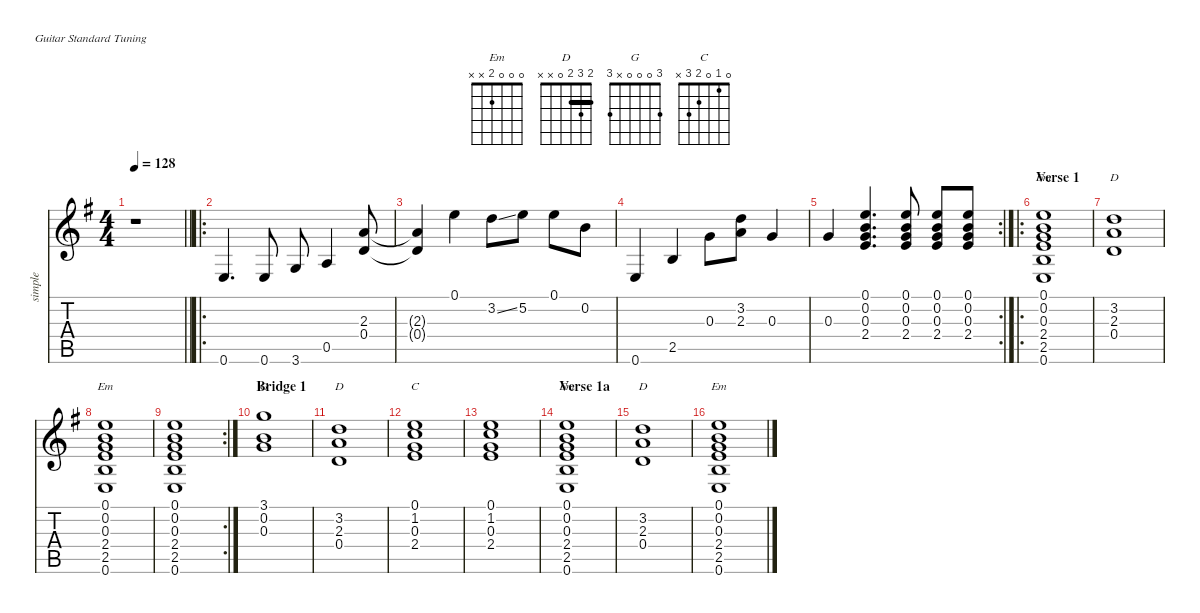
\defaultSystemsLayout 4
\hideDynamics
\bracketExtendMode nobrackets
\otherSystemsTrackNameOrientation horizontal
\track ("Gtrs 1,2,3 comb.-simple" "simple") {defaultSystemsLayout 8 mute instrument electricguitarclean}
\staff {score tabs}
\tuning (E4 B3 G3 D3 A2 E2)
\chord ("Em" 0 0 0 2 x x) {showfingering false}
\chord ("D" 2 3 2 0 x x) {showfingering false barre 2}
\chord ("G" 3 0 0 0 x 3) {showfingering false}
\chord ("C" 0 1 0 2 3 x) {showfingering false}
\ts (4 4)
\tempo 128
\clef g2
\barLineRight lightlight
\ks eminor
r.1{dy mf instrument electricguitarclean beam Down} |
\ro
0.6{acc forcenatural}.4{d beam Up} 0.6{acc forcenatural}.8{dy f beam Up} 3.6{acc forcenatural}.8{beam Up} 0.5{acc forcenatural}.4{dy mf beam Up} (0.4{acc forcenatural} 2.3{acc forcenatural}).8{dy fff beam Up} |
(0.4{t acc forcenatural} 2.3{t acc forcenatural}).4{dy f beam Up} 0.1{acc forcenatural}.4{dy ff beam Down} 3.2{ss acc forcenatural}.8{dy mf beam Down} 5.2{acc forcenatural}.8{beam Down} 0.1{acc forcenatural}.8{dy f beam Down} 0.2{acc forcenatural}.8{dy mp beam Down} |
0.6{acc forcenatural}.4{dy fff beam Up} 2.5{acc forcenatural}.4{dy mf beam Up} 0.3{acc forcenatural}.8{dy ff beam Down} (2.3{acc forcenatural} 3.2{acc forcenatural}).8{dy f beam Down} 0.3{acc forcenatural}.4{dy mf beam Up} |
\rc 2
0.3{acc forcenatural}.4{beam Up} (0.2{acc forcenatural} 0.3{acc forcenatural} 2.4{acc forcenatural} 0.1{acc forcenatural}).4{d dy ff beam Up} (0.2{acc forcenatural} 0.3{acc forcenatural} 2.4{acc forcenatural} 0.1{acc forcenatural}).8{dy f beam Up} (0.2{acc forcenatural} 0.3{acc forcenatural} 2.4{acc forcenatural} 0.1{acc forcenatural}).8{dy mf beam Up} (0.2{acc forcenatural} 0.3{acc forcenatural} 2.4{acc forcenatural} 0.1{acc forcenatural}).8{beam Up} |
\ro
\section ("" "Verse 1")
\tempo (127 hide)
(0.1{acc forcenatural} 0.2{acc forcenatural} 0.3{acc forcenatural} 2.4{acc forcenatural} 2.5{acc forcenatural} 0.6{acc forcenatural}).1{ch "Em" dy f instrument acousticguitarsteel beam Up} |
(2.3{acc forcenatural} 0.4{acc forcenatural} 3.2{acc forcenatural}).1{ch "D" beam Up} |
(0.1{acc forcenatural} 0.2{acc forcenatural} 0.3{acc forcenatural} 2.4{acc forcenatural} 2.5{acc forcenatural} 0.6{acc forcenatural}).1{ch "Em" beam Up} |
\rc 2
(0.1{acc forcenatural} 0.2{acc forcenatural} 0.3{acc forcenatural} 2.4{acc forcenatural} 2.5{acc forcenatural} 0.6{acc forcenatural}).1{beam Up} |
\section ("" "Bridge 1")
\tempo (128 hide)
(3.1{acc forcenatural} 0.2{acc forcenatural} 0.3{acc forcenatural}).1{ch "G" dy ff instrument electricguitarclean beam Down} |
(2.3{acc forcenatural} 0.4{acc forcenatural} 3.2{acc forcenatural}).1{ch "D" dy mf beam Down} |
(1.2{acc forcenatural} 0.1{acc forcenatural} 0.3{acc forcenatural} 2.4{acc forcenatural}).1{ch "C" beam Up} |
(1.2{acc forcenatural} 0.1{acc forcenatural} 0.3{acc forcenatural} 2.4{acc forcenatural}).1{dy f beam Up} |
\section ("" "Verse 1a")
(0.1{acc forcenatural} 0.2{acc forcenatural} 0.3{acc forcenatural} 2.4{acc forcenatural} 2.5{acc forcenatural} 0.6{acc forcenatural}).1{ch "Em" instrument acousticguitarsteel beam Up} |
(2.3{acc forcenatural} 0.4{acc forcenatural} 3.2{acc forcenatural}).1{ch "D" beam Up} |
(0.2{acc forcenatural} 0.3{acc forcenatural} 2.4{acc forcenatural} 0.1{acc forcenatural} 2.5{acc forcenatural} 0.6{acc forcenatural}).1{ch "Em" beam Up}
